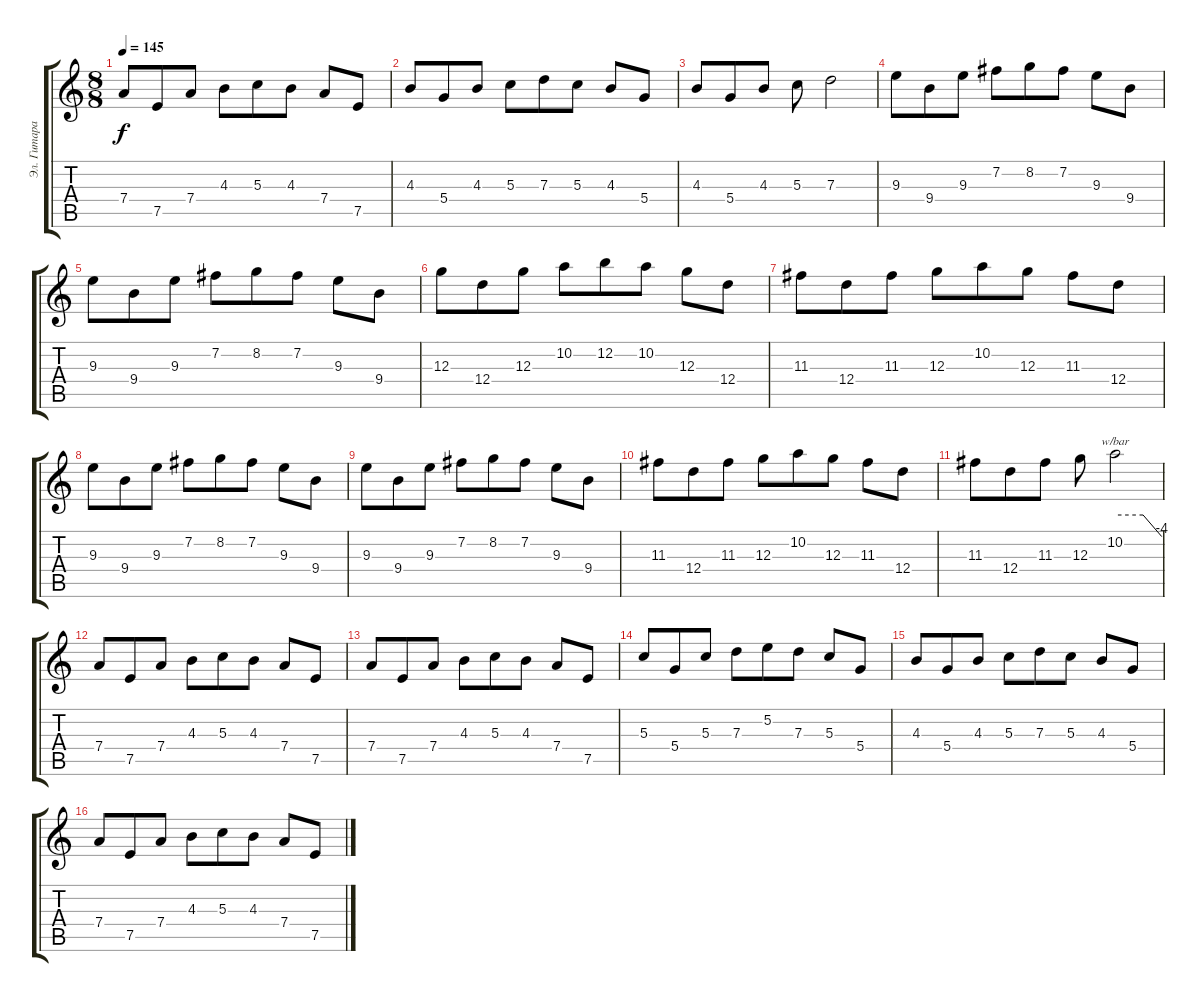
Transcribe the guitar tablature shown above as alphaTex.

\track ("Эл. Гитара" "Эл. Гитара") {instrument distortionguitar}
\staff {score tabs}
\tuning (E4 B3 G3 D3 A2 E2) {hide}
\ts (8 8)
\tempo 145
\clef g2
\ks c
7.4.8{dy f} 7.5.8 7.4.8 4.3.8 5.3.8 4.3.8 7.4.8 7.5.8 |
4.3.8 5.4.8 4.3.8 5.3.8 7.3.8 5.3.8 4.3.8 5.4.8 |
4.3.8 5.4.8 4.3.8 5.3.8 7.3.2 |
9.3.8 9.4.8 9.3.8 7.2.8 8.2.8 7.2.8 9.3.8 9.4.8 |
9.3.8 9.4.8 9.3.8 7.2.8 8.2.8 7.2.8 9.3.8 9.4.8 |
12.3.8 12.4.8 12.3.8 10.2.8 12.2.8 10.2.8 12.3.8 12.4.8 |
11.3.8 12.4.8 11.3.8 12.3.8 10.2.8 12.3.8 11.3.8 12.4.8 |
9.3.8 9.4.8 9.3.8 7.2.8 8.2.8 7.2.8 9.3.8 9.4.8 |
9.3.8 9.4.8 9.3.8 7.2.8 8.2.8 7.2.8 9.3.8 9.4.8 |
11.3.8 12.4.8 11.3.8 12.3.8 10.2.8 12.3.8 11.3.8 12.4.8 |
11.3.8 12.4.8 11.3.8 12.3.8 10.2.2{tbe (custom default 0 0 36 0 60 -16)} |
7.4.8 7.5.8 7.4.8 4.3.8 5.3.8 4.3.8 7.4.8 7.5.8 |
7.4.8 7.5.8 7.4.8 4.3.8 5.3.8 4.3.8 7.4.8 7.5.8 |
5.3.8 5.4.8 5.3.8 7.3.8 5.2.8 7.3.8 5.3.8 5.4.8 |
4.3.8 5.4.8 4.3.8 5.3.8 7.3.8 5.3.8 4.3.8 5.4.8 |
7.4.8 7.5.8 7.4.8 4.3.8 5.3.8 4.3.8 7.4.8 7.5.8
